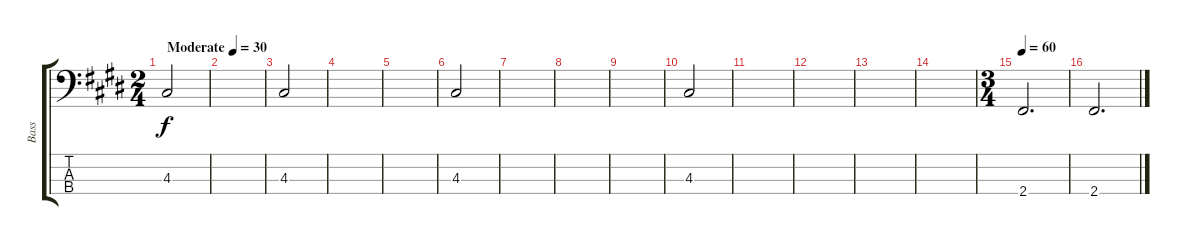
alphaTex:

\track ("Bass" "Bass") {instrument electricbassfinger}
\staff {score tabs}
\tuning (G2 D2 A1 E1) {hide}
\ts (2 4)
\tempo (30 "Moderate")
\clef f4
\ks c#minor
4.3.2{dy f instrument electricbassfinger} |
|
4.3.2 |
|
|
4.3.2 |
|
|
|
4.3.2 |
|
|
|
|
\ts (3 4)
\tempo 60
2.4.2{d} |
2.4.2{d}
